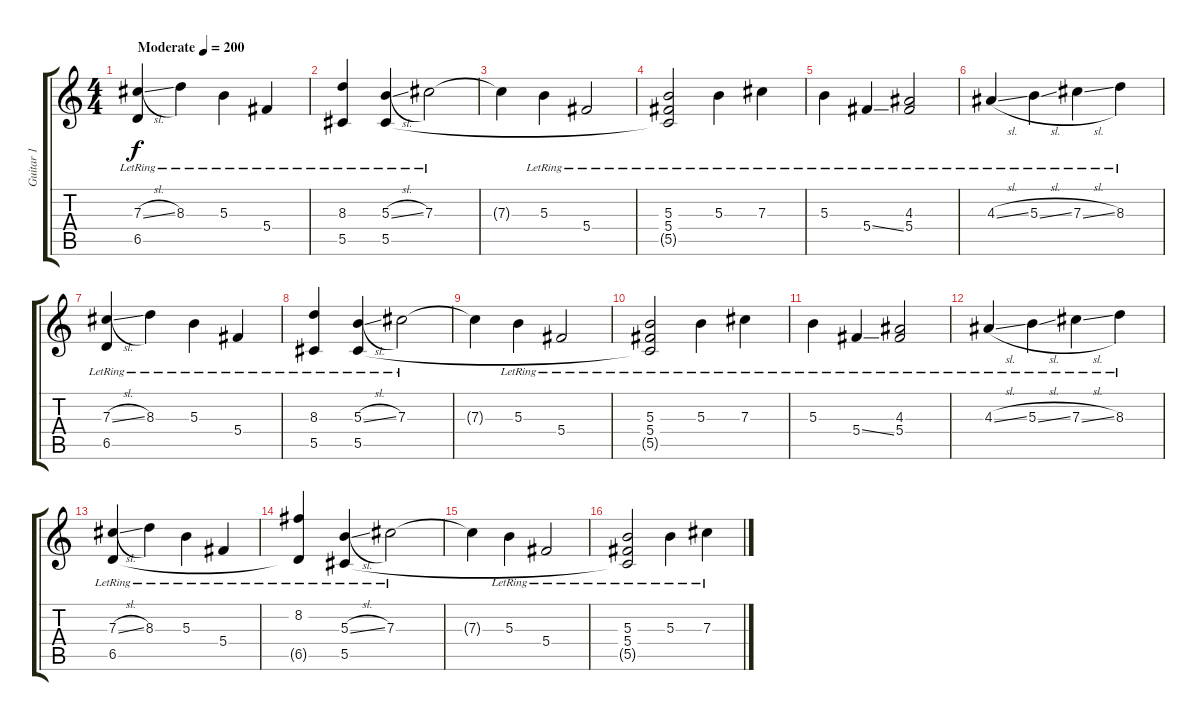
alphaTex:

\track ("Guitar 1" "Guitar 1") {instrument acousticguitarnylon}
\staff {score tabs}
\tuning (Eb4 Bb3 Gb3 Db3 Ab2 Eb2) {hide}
\ts (4 4)
\tempo (200 "Moderate")
\clef g2
\ks c
(7.3{sl lr} 6.5{lr}).4{dy f instrument acousticguitarnylon} 8.3{lr}.4 5.3{lr}.4 5.4{lr}.4 |
(8.3{lr} 5.5{lr}).4 (5.3{sl lr} 5.5{lr}).4 7.3{lr}.2 |
7.3{t}.4 5.3{lr}.4 5.4{lr}.2 |
(5.3{lr} 5.4{lr} 5.5{t}).2 5.3{lr}.4 7.3{lr}.4 |
5.3{lr}.4 5.4{ss lr}.4 (4.3{lr} 5.4{lr}).2 |
4.3{sl lr}.4 5.3{sl lr}.4 7.3{sl lr}.4 8.3{lr}.4 |
(7.3{sl lr} 6.5{lr}).4 8.3{lr}.4 5.3{lr}.4 5.4{lr}.4 |
(8.3{lr} 5.5{lr}).4 (5.3{sl lr} 5.5{lr}).4 7.3{lr}.2 |
7.3{t}.4 5.3{lr}.4 5.4{lr}.2 |
(5.3{lr} 5.4{lr} 5.5{t}).2 5.3{lr}.4 7.3{lr}.4 |
5.3{lr}.4 5.4{ss lr}.4 (4.3{lr} 5.4{lr}).2 |
4.3{sl lr}.4 5.3{sl lr}.4 7.3{sl lr}.4 8.3{lr}.4 |
(7.3{sl lr} 6.5{lr}).4 8.3{lr}.4 5.3{lr}.4 5.4{lr}.4 |
(8.2{lr} 6.5{t}).4 (5.3{sl lr} 5.5{lr}).4 7.3{lr}.2 |
7.3{t}.4 5.3{lr}.4 5.4{lr}.2 |
(5.3{lr} 5.4{lr} 5.5{t}).2 5.3{lr}.4 7.3{lr}.4
